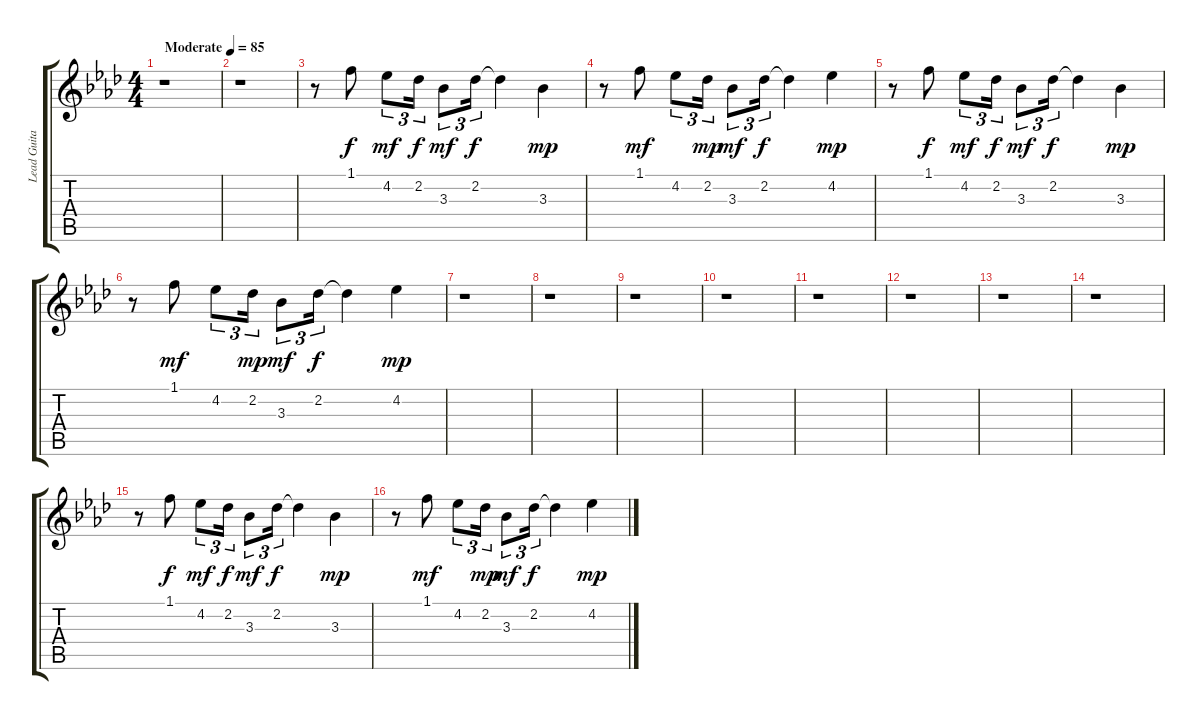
\track ("Lead Guitar" "Lead Guita") {instrument electricguitarjazz}
\staff {score tabs}
\tuning (E4 B3 G3 D3 A2 E2) {hide}
\ts (4 4)
\tempo (85 "Moderate")
\clef g2
\ks ab
r.1{dy f instrument electricguitarjazz} |
r.1 |
r.8 1.1.8 4.2.8{tu (3 2) dy mf} 2.2.16{tu (3 2) dy f} 3.3.8{tu (3 2) dy mf} 2.2.16{tu (3 2) dy f} 2.2{t}.4 3.3.4{dy mp} |
r.8 1.1.8{dy mf} 4.2.8{tu (3 2)} 2.2.16{tu (3 2) dy mp} 3.3.8{tu (3 2) dy mf} 2.2.16{tu (3 2) dy f} 2.2{t}.4 4.2.4{dy mp} |
r.8 1.1.8{dy f} 4.2.8{tu (3 2) dy mf} 2.2.16{tu (3 2) dy f} 3.3.8{tu (3 2) dy mf} 2.2.16{tu (3 2) dy f} 2.2{t}.4 3.3.4{dy mp} |
r.8 1.1.8{dy mf} 4.2.8{tu (3 2)} 2.2.16{tu (3 2) dy mp} 3.3.8{tu (3 2) dy mf} 2.2.16{tu (3 2) dy f} 2.2{t}.4 4.2.4{dy mp} |
r.1 |
r.1 |
r.1 |
r.1 |
r.1 |
r.1 |
r.1 |
r.1 |
r.8 1.1.8{dy f} 4.2.8{tu (3 2) dy mf} 2.2.16{tu (3 2) dy f} 3.3.8{tu (3 2) dy mf} 2.2.16{tu (3 2) dy f} 2.2{t}.4 3.3.4{dy mp} |
r.8 1.1.8{dy mf} 4.2.8{tu (3 2)} 2.2.16{tu (3 2) dy mp} 3.3.8{tu (3 2) dy mf} 2.2.16{tu (3 2) dy f} 2.2{t}.4 4.2.4{dy mp}
